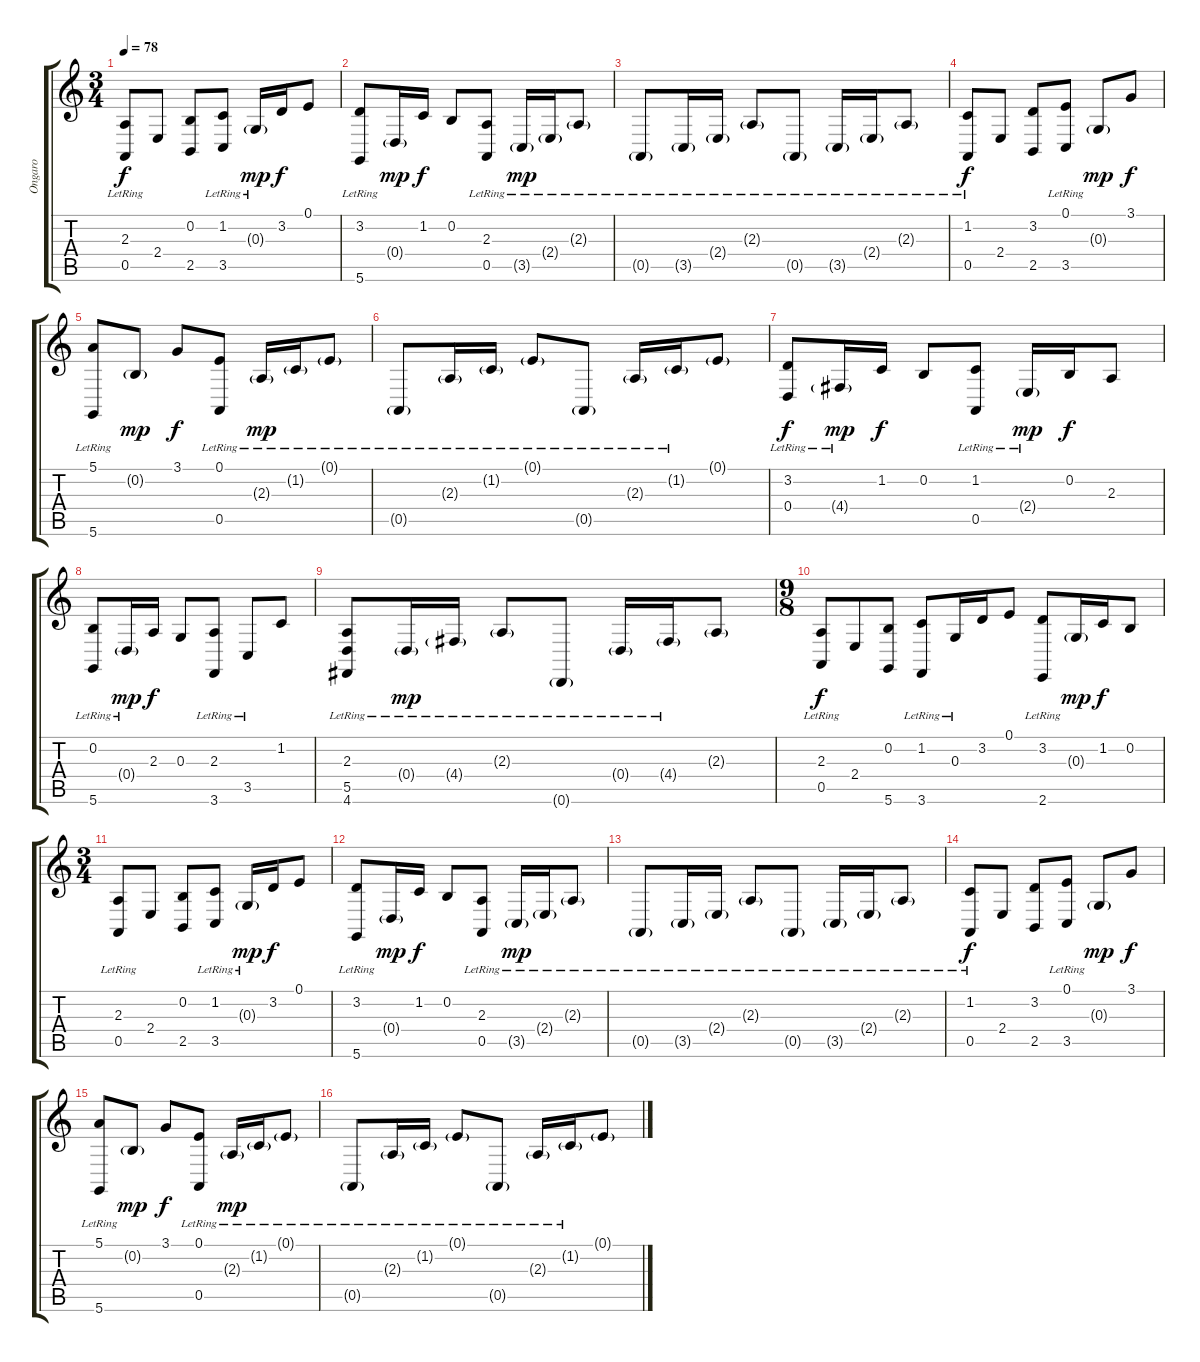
\track ("Ongaro" "Ongaro") {instrument acousticgrandpiano}
\staff {score tabs}
\tuning (E4 B3 G3 D3 A2 D2) {hide}
\ts (3 4)
\tempo 78
\clef g2
\ks c
(2.3{lr} 0.5{lr}).8{dy f instrument acousticgrandpiano} 2.4.8 (0.2 2.5).8 (1.2 3.5{lr}).8 0.3{g lr}.16{dy mp} 3.2.16{dy f} 0.1.8 |
(3.2 5.6{lr}).8 0.4{g}.16{dy mp} 1.2.16{dy f} 0.2.8 (2.3{lr} 0.5).8 3.5{g lr}.16{dy mp} 2.4{g lr}.16 2.3{g lr}.8 |
0.5{g lr}.8 3.5{g lr}.16 2.4{g lr}.16 2.3{g lr}.8 0.5{g lr}.8 3.5{g lr}.16 2.4{g lr}.16 2.3{g lr}.8 |
(1.2{lr} 0.5{lr}).8{dy f} 2.4.8 (3.2 2.5).8 (0.1 3.5{lr}).8 0.3{g}.8{dy mp} 3.1.8{dy f} |
(5.1 5.6{lr}).8 0.2{g}.8{dy mp} 3.1.8{dy f} (0.1 0.5{lr}).8 2.3{g lr}.16{dy mp} 1.2{g lr}.16 0.1{g lr}.8 |
0.5{g lr}.8 2.3{g lr}.16 1.2{g lr}.16 0.1{g lr}.8 0.5{g lr}.8 2.3{g lr}.16 1.2{g lr}.16 0.1{g}.8 |
(3.2{lr} 0.4{lr}).8{dy f} 4.4{g lr}.16{dy mp} 1.2.16{dy f} 0.2.8 (1.2{lr} 0.5{lr}).8 2.4{g lr}.16{dy mp} 0.2.16{dy f} 2.3.8 |
(0.2 5.6{lr}).8 0.4{g lr}.16{dy mp} 2.3.16{dy f} 0.3.8 (2.3 3.6{lr}).8 3.5{lr}.8 1.2.8 |
(2.3 5.5{lr} 4.6{lr}).8 0.4{g lr}.16{dy mp} 4.4{g lr}.16 2.3{g lr}.8 0.6{g lr}.8 0.4{g lr}.16 4.4{g lr}.16 2.3{g}.8 |
\ts (9 8)
(2.3{lr} 0.5{lr}).8{dy f} 2.4.8 (0.2 5.6).8 (1.2 3.6{lr}).8 0.3{lr}.16 3.2.16 0.1.8 (3.2 2.6{lr}).8 0.3{g}.16{dy mp} 1.2.16{dy f} 0.2.8 |
\ts (3 4)
(2.3{lr} 0.5{lr}).8 2.4.8 (0.2 2.5).8 (1.2 3.5{lr}).8 0.3{g lr}.16{dy mp} 3.2.16{dy f} 0.1.8 |
(3.2 5.6{lr}).8 0.4{g}.16{dy mp} 1.2.16{dy f} 0.2.8 (2.3{lr} 0.5).8 3.5{g lr}.16{dy mp} 2.4{g lr}.16 2.3{g lr}.8 |
0.5{g lr}.8 3.5{g lr}.16 2.4{g lr}.16 2.3{g lr}.8 0.5{g lr}.8 3.5{g lr}.16 2.4{g lr}.16 2.3{g lr}.8 |
(1.2{lr} 0.5{lr}).8{dy f} 2.4.8 (3.2 2.5).8 (0.1 3.5{lr}).8 0.3{g}.8{dy mp} 3.1.8{dy f} |
(5.1 5.6{lr}).8 0.2{g}.8{dy mp} 3.1.8{dy f} (0.1 0.5{lr}).8 2.3{g lr}.16{dy mp} 1.2{g lr}.16 0.1{g lr}.8 |
0.5{g lr}.8 2.3{g lr}.16 1.2{g lr}.16 0.1{g lr}.8 0.5{g lr}.8 2.3{g lr}.16 1.2{g lr}.16 0.1{g}.8
